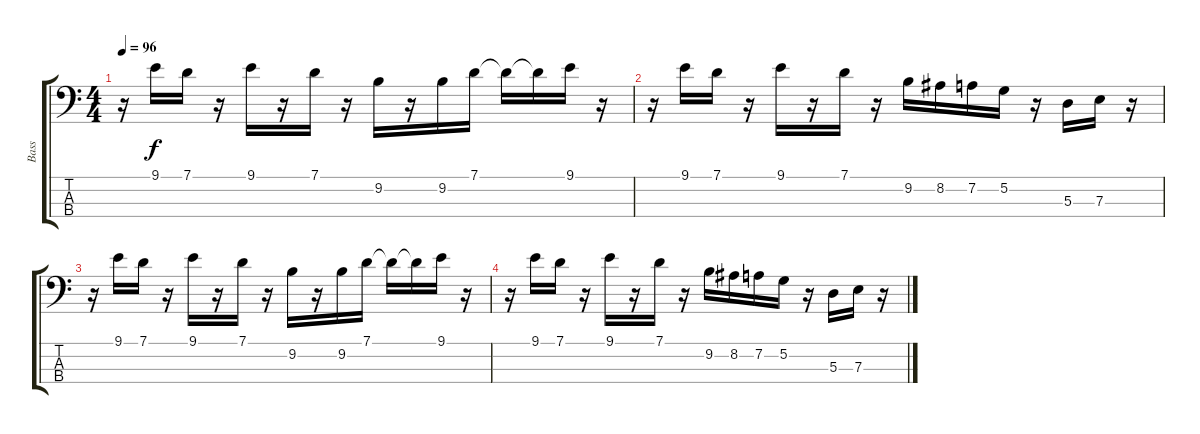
\track ("Bass" "Bass") {instrument electricbassfinger}
\staff {score tabs}
\tuning (G2 D2 A1 E1) {hide}
\ts (4 4)
\tempo 96
\clef f4
\ks c
r.16{dy f} 9.1.16 7.1.16 r.16 9.1.16 r.16 7.1.16 r.16 9.2.16 r.16 9.2.16 7.1.16 7.1{t}.16 7.1{t}.16 9.1.16 r.16 |
r.16 9.1.16 7.1.16 r.16 9.1.16 r.16 7.1.16 r.16 9.2.16 8.2.16 7.2.16 5.2.16 r.16 5.3.16 7.3.16 r.16 |
r.16 9.1.16 7.1.16 r.16 9.1.16 r.16 7.1.16 r.16 9.2.16 r.16 9.2.16 7.1.16 7.1{t}.16 7.1{t}.16 9.1.16 r.16 |
r.16 9.1.16 7.1.16 r.16 9.1.16 r.16 7.1.16 r.16 9.2.16 8.2.16 7.2.16 5.2.16 r.16 5.3.16 7.3.16 r.16
